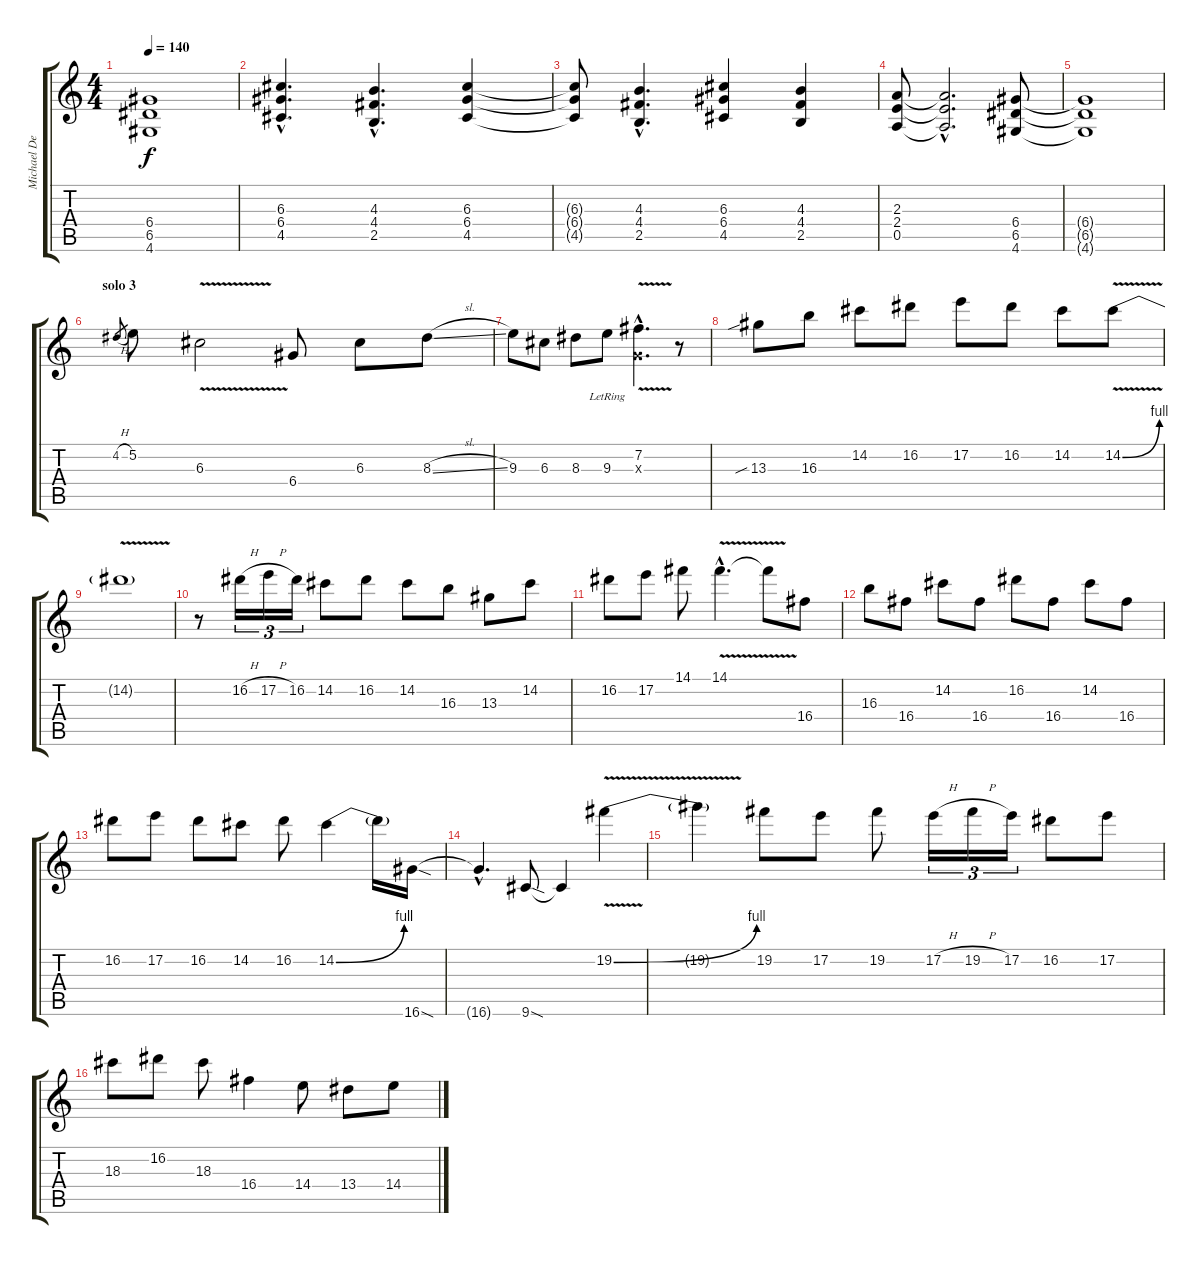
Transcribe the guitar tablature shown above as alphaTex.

\track ("Michael Denner" "Michael De") {instrument distortionguitar}
\staff {score tabs}
\tuning (E4 B3 G3 D3 A2 E2) {hide}
\ts (4 4)
\tempo 140
\clef g2
\ks c
(6.4{t} 6.5{t} 4.6{t}).1{dy f} |
(6.3{hac} 6.4{hac} 4.5{hac}).4{d} (4.3{hac} 4.4{hac} 2.5{hac}).4{d} (6.3 6.4 4.5).4 |
(6.3{t} 6.4{t} 4.5{t}).8 (4.3{hac} 4.4{hac} 2.5{hac}).4{d} (6.3 6.4 4.5).4 (4.3 4.4 2.5).4 |
(2.3 2.4 0.5).8 (2.3{hac t} 2.4{hac t} 0.5{hac t}).2{d} (6.4 6.5 4.6).8 |
(6.4{t} 6.5{t} 4.6{t}).1 |
\section ("" "solo 3")
4.2{h}.8{gr} 5.2.8 6.3{v}.2 6.4.8 6.3.8 8.3{sl}.8 |
9.3.8 6.3.8 8.3.8 9.3{lr}.8 (7.2{v hac} 0.3{hac x}).4{d} r.8 |
13.3{sib}.8 16.3.8 14.2.8 16.2.8 17.2.8 16.2.8 14.2.8 14.2{be (bend 0 0 60 4) v}.8 |
14.2{t}.1 |
r.8 16.2{h}.16{tu (3 2)} 17.2{h}.16{tu (3 2)} 16.2.16{tu (3 2)} 14.2.8 16.2.8 14.2.8 16.3.8 13.3.8 14.2.8 |
16.2.8 17.2.8 14.1.8 14.1{v hac}.4{d} 14.1{t}.8 16.4.8 |
16.3.8 16.4.8 14.2.8 16.4.8 16.2.8 16.4.8 14.2.8 16.4.8 |
16.2.8 17.2.8 16.2.8 14.2.8 16.2.8 14.2{be (bend 0 0 60 4)}.4 14.2{t}.16 16.6{sod}.16 |
16.6{hac t}.4{d} 9.6{sod}.8 9.6{t}.4 19.2{be (bend 0 0 60 4) v}.4 |
19.2{t}.4 19.2.8 17.2.8 19.2.8 17.2{h}.16{tu (3 2)} 19.2{h}.16{tu (3 2)} 17.2.16{tu (3 2)} 16.2.8 17.2.8 |
18.3.8 16.2.8 18.3.8 16.4.4 14.4.8 13.4.8 14.4.8
